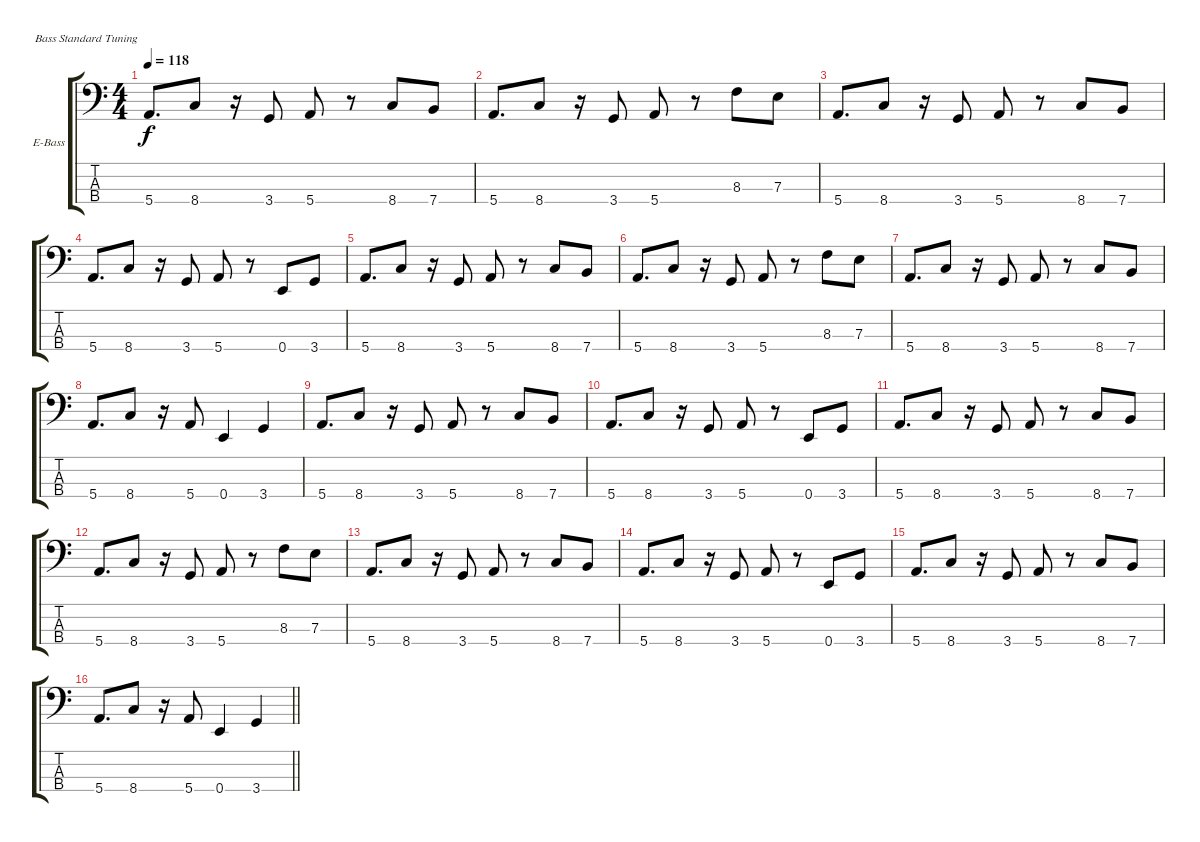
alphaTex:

\bracketExtendMode groupsimilarinstruments
\firstSystemTrackNameOrientation horizontal
\otherSystemsTrackNameOrientation horizontal
\track ("Бас" "E-Bass") {instrument electricbassfinger}
\staff {score tabs}
\tuning (G2 D2 A1 E1)
\ts (4 4)
\tempo 118
\clef f4
\ks c
5.4.8{d dy f} 8.4.8 r.16 3.4.8 5.4.8 r.8 8.4.8 7.4.8 |
5.4.8{d} 8.4.8 r.16 3.4.8 5.4.8 r.8 8.3.8 7.3.8 |
5.4.8{d} 8.4.8 r.16 3.4.8 5.4.8 r.8 8.4.8 7.4.8 |
5.4.8{d} 8.4.8 r.16 3.4.8 5.4.8 r.8 0.4.8 3.4.8 |
5.4.8{d} 8.4.8 r.16 3.4.8 5.4.8 r.8 8.4.8 7.4.8 |
5.4.8{d} 8.4.8 r.16 3.4.8 5.4.8 r.8 8.3.8 7.3.8 |
5.4.8{d} 8.4.8 r.16 3.4.8 5.4.8 r.8 8.4.8 7.4.8 |
5.4.8{d} 8.4.8 r.16 5.4.8 0.4.4 3.4.4 |
5.4.8{d} 8.4.8 r.16 3.4.8 5.4.8 r.8 8.4.8 7.4.8 |
5.4.8{d} 8.4.8 r.16 3.4.8 5.4.8 r.8 0.4.8 3.4.8 |
5.4.8{d} 8.4.8 r.16 3.4.8 5.4.8 r.8 8.4.8 7.4.8 |
5.4.8{d} 8.4.8 r.16 3.4.8 5.4.8 r.8 8.3.8 7.3.8 |
5.4.8{d} 8.4.8 r.16 3.4.8 5.4.8 r.8 8.4.8 7.4.8 |
5.4.8{d} 8.4.8 r.16 3.4.8 5.4.8 r.8 0.4.8 3.4.8 |
5.4.8{d} 8.4.8 r.16 3.4.8 5.4.8 r.8 8.4.8 7.4.8 |
\barLineRight lightlight
5.4.8{d} 8.4.8 r.16 5.4.8 0.4.4 3.4.4
